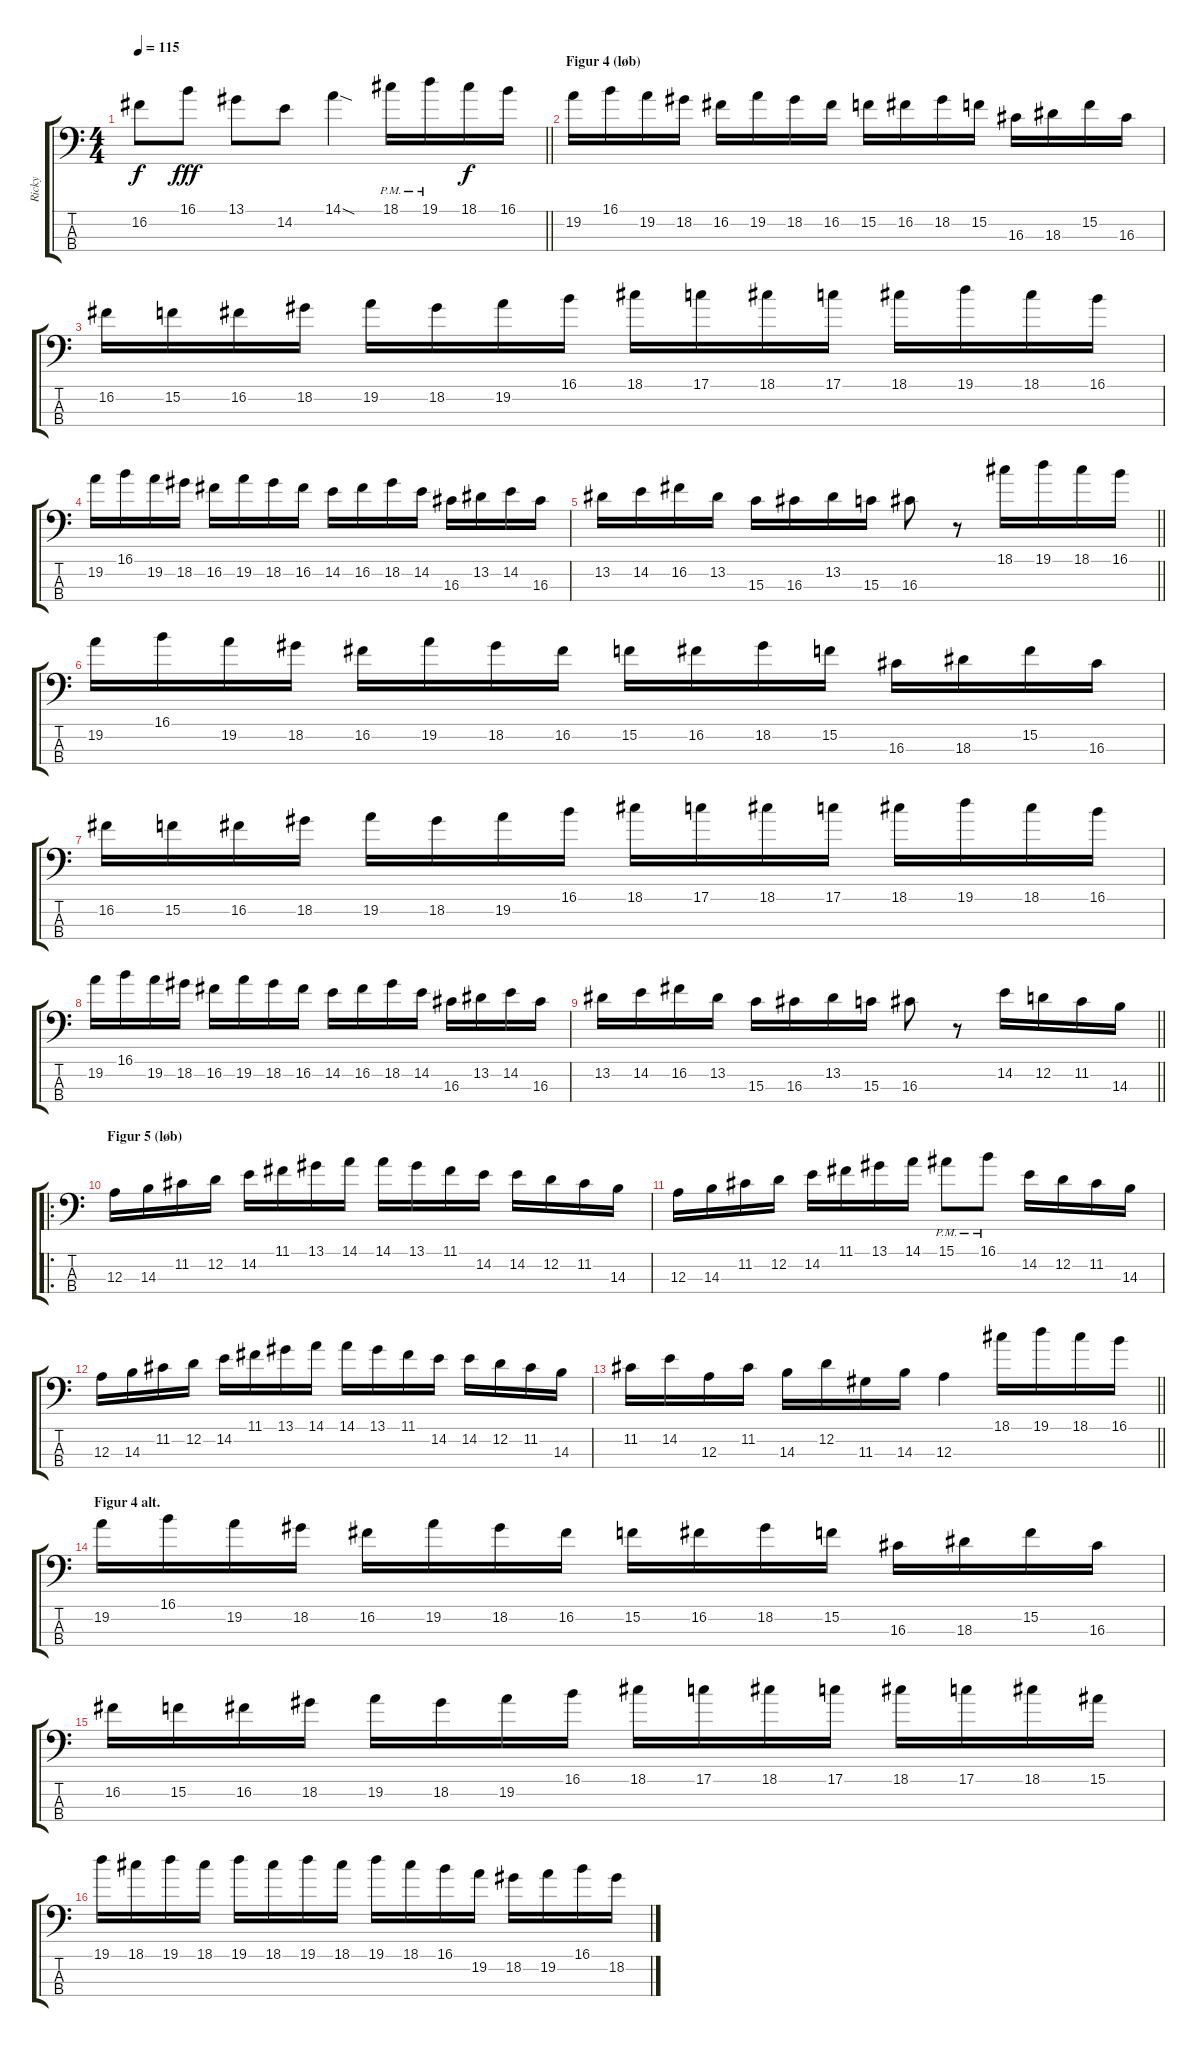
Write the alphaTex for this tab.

\track ("Ricky" "Ricky") {instrument electricbassfinger}
\staff {score tabs}
\tuning (G2 D2 A1 E1) {hide}
\ts (4 4)
\tempo 115
\clef f4
\barLineRight lightlight
\ks c
16.2.8{dy f} 16.1.8{dy fff} 13.1.8 14.2.8 14.1{sod}.4 18.1{pm}.16 19.1{pm}.16 18.1.16{dy f} 16.1.16 |
\section ("" "Figur 4 (løb)")
19.2.16 16.1.16 19.2.16 18.2.16 16.2.16 19.2.16 18.2.16 16.2.16 15.2.16 16.2.16 18.2.16 15.2.16 16.3.16 18.3.16 15.2.16 16.3.16 |
16.2.16 15.2.16 16.2.16 18.2.16 19.2.16 18.2.16 19.2.16 16.1.16 18.1.16 17.1.16 18.1.16 17.1.16 18.1.16 19.1.16 18.1.16 16.1.16 |
19.2.16 16.1.16 19.2.16 18.2.16 16.2.16 19.2.16 18.2.16 16.2.16 14.2.16 16.2.16 18.2.16 14.2.16 16.3.16 13.2.16 14.2.16 16.3.16 |
\barLineRight lightlight
13.2.16 14.2.16 16.2.16 13.2.16 15.3.16 16.3.16 13.2.16 15.3.16 16.3.8 r.8 18.1.16 19.1.16 18.1.16 16.1.16 |
19.2.16 16.1.16 19.2.16 18.2.16 16.2.16 19.2.16 18.2.16 16.2.16 15.2.16 16.2.16 18.2.16 15.2.16 16.3.16 18.3.16 15.2.16 16.3.16 |
16.2.16 15.2.16 16.2.16 18.2.16 19.2.16 18.2.16 19.2.16 16.1.16 18.1.16 17.1.16 18.1.16 17.1.16 18.1.16 19.1.16 18.1.16 16.1.16 |
19.2.16 16.1.16 19.2.16 18.2.16 16.2.16 19.2.16 18.2.16 16.2.16 14.2.16 16.2.16 18.2.16 14.2.16 16.3.16 13.2.16 14.2.16 16.3.16 |
\barLineRight lightlight
13.2.16 14.2.16 16.2.16 13.2.16 15.3.16 16.3.16 13.2.16 15.3.16 16.3.8 r.8 14.2.16 12.2.16 11.2.16 14.3.16 |
\ro
\section ("" "Figur 5 (løb)")
12.3.16 14.3.16 11.2.16 12.2.16 14.2.16 11.1.16 13.1.16 14.1.16 14.1.16 13.1.16 11.1.16 14.2.16 14.2.16 12.2.16 11.2.16 14.3.16 |
12.3.16 14.3.16 11.2.16 12.2.16 14.2.16 11.1.16 13.1.16 14.1.16 15.1{pm}.8 16.1{pm}.8 14.2.16 12.2.16 11.2.16 14.3.16 |
12.3.16 14.3.16 11.2.16 12.2.16 14.2.16 11.1.16 13.1.16 14.1.16 14.1.16 13.1.16 11.1.16 14.2.16 14.2.16 12.2.16 11.2.16 14.3.16 |
\barLineRight lightlight
11.2.16 14.2.16 12.3.16 11.2.16 14.3.16 12.2.16 11.3.16 14.3.16 12.3.4 18.1.16 19.1.16 18.1.16 16.1.16 |
\section ("" "Figur 4 alt.")
19.2.16 16.1.16 19.2.16 18.2.16 16.2.16 19.2.16 18.2.16 16.2.16 15.2.16 16.2.16 18.2.16 15.2.16 16.3.16 18.3.16 15.2.16 16.3.16 |
16.2.16 15.2.16 16.2.16 18.2.16 19.2.16 18.2.16 19.2.16 16.1.16 18.1.16 17.1.16 18.1.16 17.1.16 18.1.16 17.1.16 18.1.16 15.1.16 |
19.1.16 18.1.16 19.1.16 18.1.16 19.1.16 18.1.16 19.1.16 18.1.16 19.1.16 18.1.16 16.1.16 19.2.16 18.2.16 19.2.16 16.1.16 18.2.16
